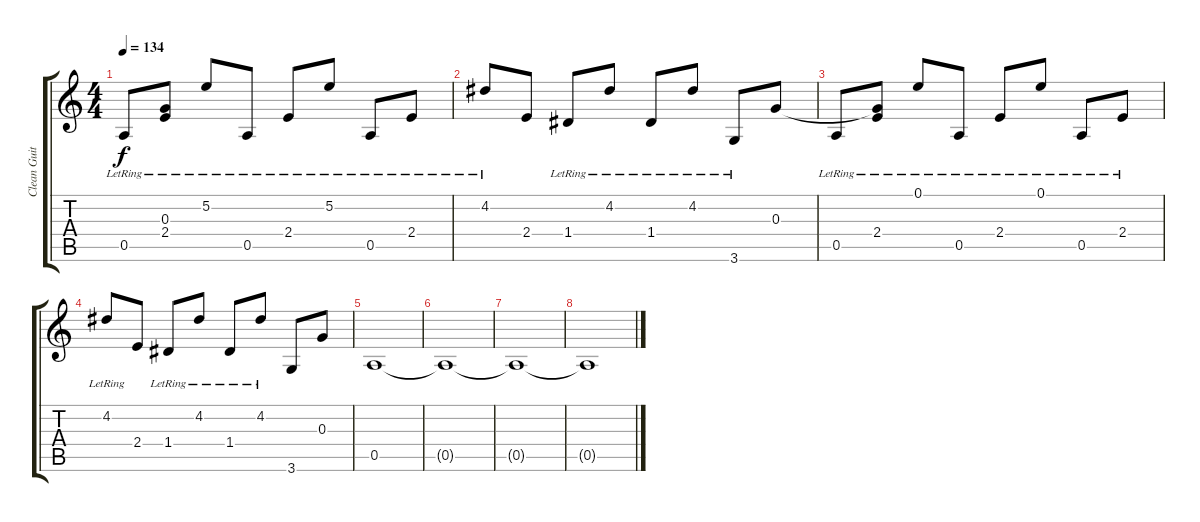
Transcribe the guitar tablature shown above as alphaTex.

\track ("Clean Guitar" "Clean Guit") {instrument electricguitarclean}
\staff {score tabs}
\tuning (E4 B3 G3 D3 A2 E2) {hide}
\ts (4 4)
\tempo 134
\clef g2
\ks c
0.5{lr}.8{dy f} (0.3{t} 2.4{lr}).8 5.2{lr}.8 0.5{lr}.8 2.4{lr}.8 5.2{lr}.8 0.5{lr}.8 2.4{lr}.8 |
4.2{lr}.8 2.4.8 1.4{lr}.8 4.2{lr}.8 1.4{lr}.8 4.2{lr}.8 3.6{lr}.8 0.3.8 |
0.5{lr}.8 (0.3{t} 2.4{lr}).8 0.1{lr}.8 0.5{lr}.8 2.4{lr}.8 0.1{lr}.8 0.5{lr}.8 2.4{lr}.8 |
4.2{lr}.8 2.4.8 1.4{lr}.8 4.2{lr}.8 1.4{lr}.8 4.2{lr}.8 3.6.8 0.3.8 |
0.5.1 |
0.5{t}.1 |
0.5{t}.1 |
0.5{t}.1
